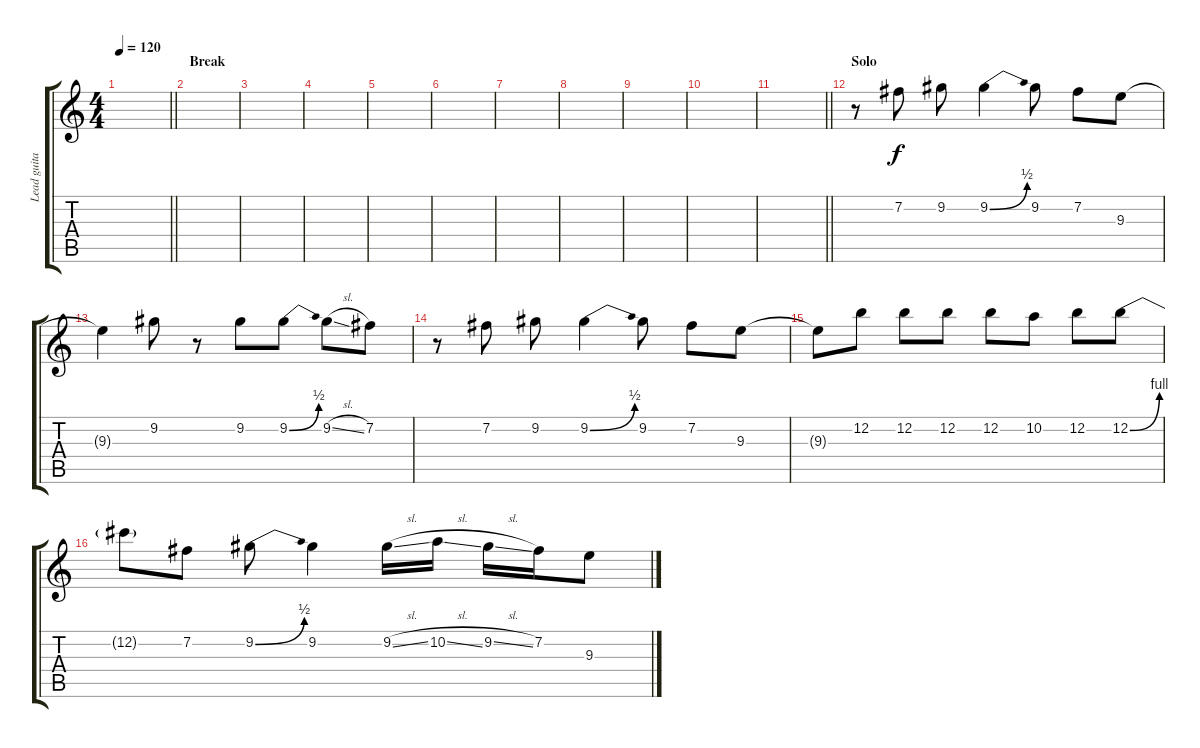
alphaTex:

\track ("Lead guitar" "Lead guita") {instrument distortionguitar}
\staff {score tabs}
\tuning (E4 B3 G3 D3 A2 E2) {hide}
\ts (4 4)
\tempo 120
\clef g2
\barLineRight lightlight
\ks c
|
\section ("" "Break")
|
|
|
|
|
|
|
|
|
\barLineRight lightlight
|
\section ("" "Solo")
r.8 7.2.8 9.2.8 9.2{be (bend 0 0 60 2)}.4 9.2.8 7.2.8 9.3.8 |
9.3{t}.4 9.2.8 r.8 9.2.8 9.2{be (bend 0 0 60 2)}.8 9.2{sl}.8 7.2.8 |
r.8 7.2.8 9.2.8 9.2{be (bend 0 0 60 2)}.4 9.2.8 7.2.8 9.3.8 |
9.3{t}.8 12.2.8 12.2.8 12.2.8 12.2.8 10.2.8 12.2.8 12.2{be (bend 0 0 60 4)}.8 |
12.2{t}.8 7.2.8 9.2{be (bend 0 0 60 2)}.8 9.2.4 9.2{sl}.16 10.2{sl}.16 9.2{sl}.16 7.2.16 9.3.8
